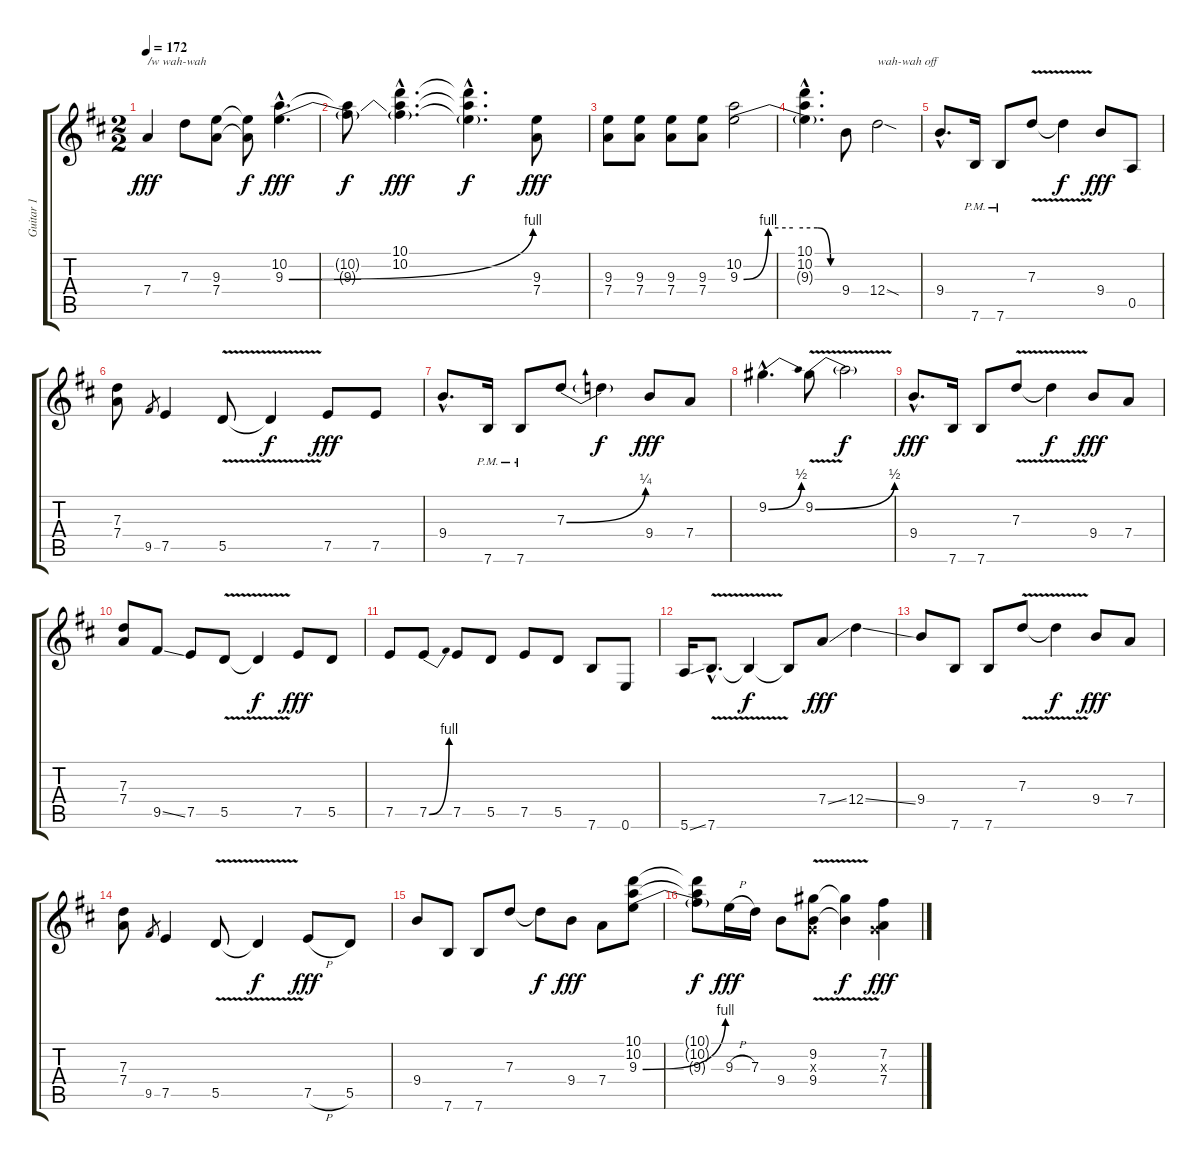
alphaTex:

\track ("Guitar 1" "Guitar 1") {instrument distortionguitar}
\staff {score tabs}
\tuning (E4 B3 G3 D3 A2 E2) {hide}
\ts (2 2)
\tempo 172
\clef g2
\ks d
7.4.4{txt "/w wah-wah" dy fff instrument distortionguitar} 7.3.8 (9.3 7.4).8 (9.3{t} 7.4{t}).8{dy f} (10.2{hac} 9.3{be (bend 0 0 60 4) hac}).4{d dy fff} |
(10.2{t} 9.3{t}).8{dy f} (10.1{hac} 10.2{hac} 9.3{hac t}).4{d dy fff} (10.1{hac t} 10.2{hac t} 9.3{hac t}).4{d dy f} (9.3 7.4).8{dy fff} |
(9.3 7.4).8 (9.3 7.4).8 (9.3 7.4).8 (9.3 7.4).8 (10.2 9.3{be (custom 0 0 15 4 30 4 45 4 53 0 60 0)}).2 |
(10.1{hac} 10.2{hac} 9.3{hac t}).4{d} 9.4.8 12.4{sod}.2{txt "wah-wah off"} |
9.4{hac}.8{d} 7.6{pm}.16 7.6{pm}.8 7.3{v}.8 7.3{t}.4{dy f} 9.4.8{dy fff} 0.5.8 |
(7.3 7.4).8 9.5.8{gr} 7.5.4 5.5{v}.8 5.5{t}.4{dy f} 7.5.8{dy fff} 7.5.8 |
9.4{hac}.8{d} 7.6{pm}.16 7.6{pm}.8 7.3{be (bend 0 0 60 1)}.8 7.3{t}.4{dy f} 9.4.8{dy fff} 7.4.8 |
9.2{be (bend 0 0 60 2) hac}.4{d} 9.2{be (bend 0 0 60 2) v}.8 9.2{t}.2{dy f} |
9.4{hac}.8{d dy fff} 7.6.16 7.6.8 7.3{v}.8 7.3{t}.4{dy f} 9.4.8{dy fff} 7.4.8 |
(7.3 7.4).8 9.5{ss}.8 7.5.8 5.5{v}.8 5.5{t}.4{dy f} 7.5.8{dy fff} 5.5.8 |
7.5.8 7.5{be (bend 0 0 60 4)}.8 7.5.8 5.5.8 7.5.8 5.5.8 7.6.8 0.6.8 |
5.6{ss}.16 7.6{v hac}.8{d} 7.6{t}.4{dy f} 7.6{t}.8 7.4{ss}.8{dy fff} 12.4{ss}.4 |
9.4.8 7.6.8 7.6.8 7.3{v}.8 7.3{t}.4{dy f} 9.4.8{dy fff} 7.4.8 |
(7.3 7.4).8 9.5.8{gr} 7.5.4 5.5{v}.8 5.5{t}.4{dy f} 7.5{h}.8{dy fff} 5.5.8 |
9.4.8 7.6.8 7.6.8 7.3.8 7.3{t}.8{dy f} 9.4.8{dy fff} 7.4.8 (10.1 10.2 9.3{be (bend 0 0 60 4)}).8 |
(10.1{t} 10.2{t} 9.3{t}).8{dy f} 9.3{h}.16{dy fff} 7.3.16 9.4.8 (9.2{v} 0.3{x} 9.4{v}).8 (9.2{t} 9.4{t}).4{dy f} (7.2 0.3{x} 7.4).4{dy fff}
